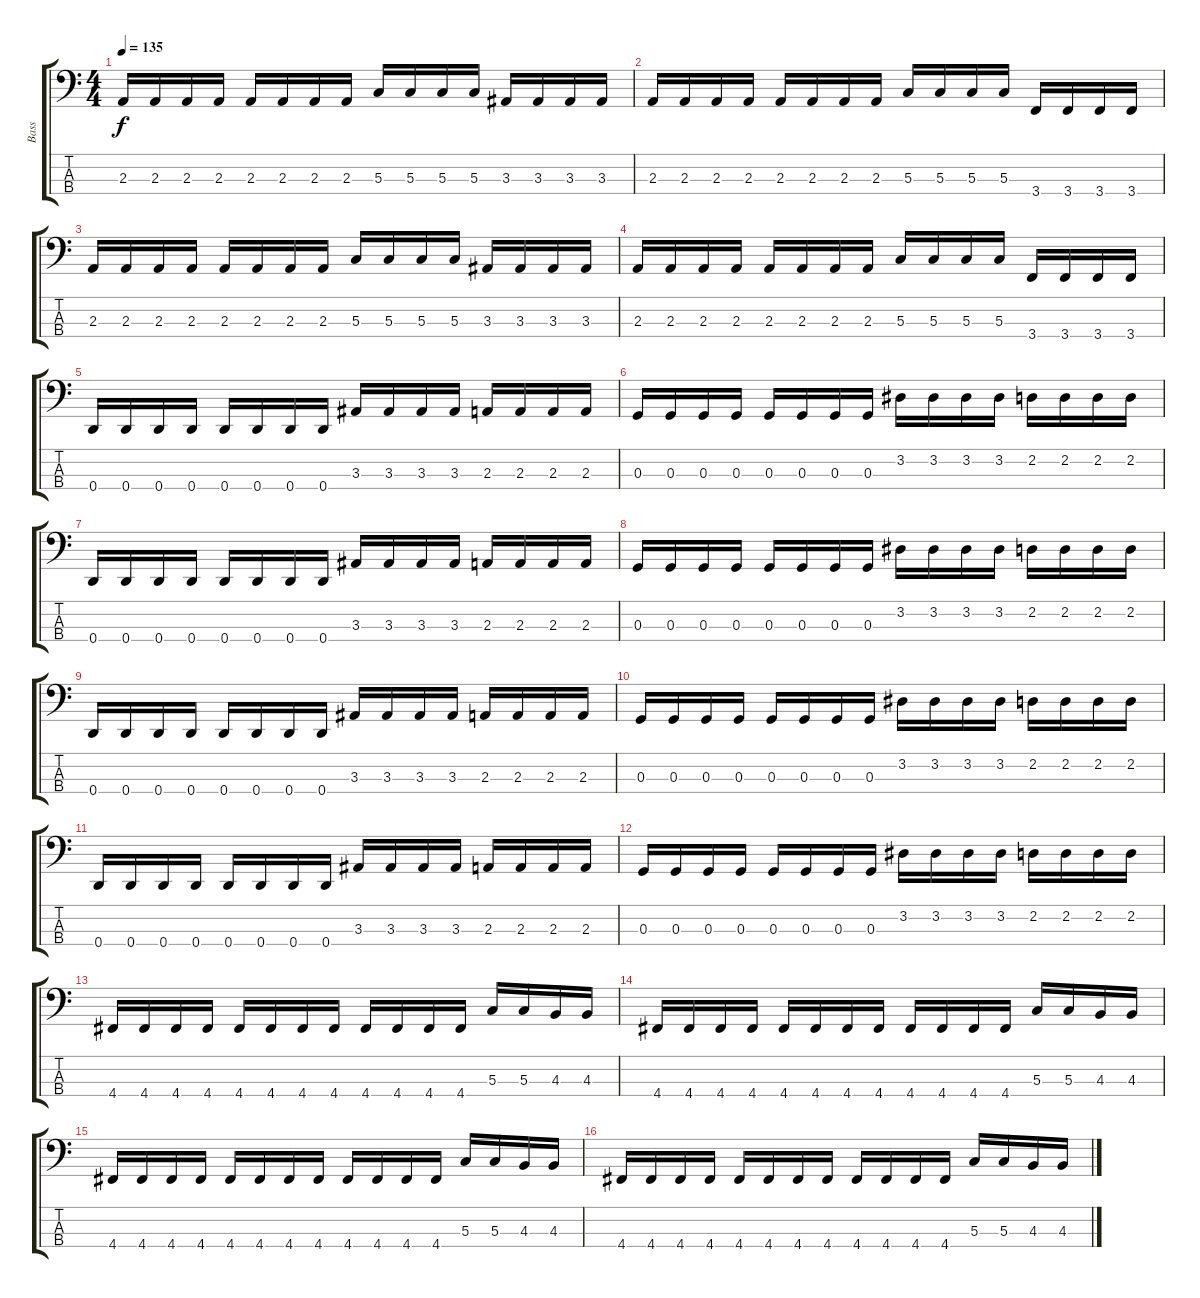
\track ("Bass" "Bass") {instrument electricbassfinger}
\staff {score tabs}
\tuning (F2 C2 G1 D1) {hide}
\ts (4 4)
\tempo 135
\clef f4
\ks c
2.3.16{dy f} 2.3.16 2.3.16 2.3.16 2.3.16 2.3.16 2.3.16 2.3.16 5.3.16 5.3.16 5.3.16 5.3.16 3.3.16 3.3.16 3.3.16 3.3.16 |
2.3.16 2.3.16 2.3.16 2.3.16 2.3.16 2.3.16 2.3.16 2.3.16 5.3.16 5.3.16 5.3.16 5.3.16 3.4.16 3.4.16 3.4.16 3.4.16 |
2.3.16 2.3.16 2.3.16 2.3.16 2.3.16 2.3.16 2.3.16 2.3.16 5.3.16 5.3.16 5.3.16 5.3.16 3.3.16 3.3.16 3.3.16 3.3.16 |
2.3.16 2.3.16 2.3.16 2.3.16 2.3.16 2.3.16 2.3.16 2.3.16 5.3.16 5.3.16 5.3.16 5.3.16 3.4.16 3.4.16 3.4.16 3.4.16 |
0.4.16 0.4.16 0.4.16 0.4.16 0.4.16 0.4.16 0.4.16 0.4.16 3.3.16 3.3.16 3.3.16 3.3.16 2.3.16 2.3.16 2.3.16 2.3.16 |
0.3.16 0.3.16 0.3.16 0.3.16 0.3.16 0.3.16 0.3.16 0.3.16 3.2.16 3.2.16 3.2.16 3.2.16 2.2.16 2.2.16 2.2.16 2.2.16 |
0.4.16 0.4.16 0.4.16 0.4.16 0.4.16 0.4.16 0.4.16 0.4.16 3.3.16 3.3.16 3.3.16 3.3.16 2.3.16 2.3.16 2.3.16 2.3.16 |
0.3.16 0.3.16 0.3.16 0.3.16 0.3.16 0.3.16 0.3.16 0.3.16 3.2.16 3.2.16 3.2.16 3.2.16 2.2.16 2.2.16 2.2.16 2.2.16 |
0.4.16 0.4.16 0.4.16 0.4.16 0.4.16 0.4.16 0.4.16 0.4.16 3.3.16 3.3.16 3.3.16 3.3.16 2.3.16 2.3.16 2.3.16 2.3.16 |
0.3.16 0.3.16 0.3.16 0.3.16 0.3.16 0.3.16 0.3.16 0.3.16 3.2.16 3.2.16 3.2.16 3.2.16 2.2.16 2.2.16 2.2.16 2.2.16 |
0.4.16 0.4.16 0.4.16 0.4.16 0.4.16 0.4.16 0.4.16 0.4.16 3.3.16 3.3.16 3.3.16 3.3.16 2.3.16 2.3.16 2.3.16 2.3.16 |
0.3.16 0.3.16 0.3.16 0.3.16 0.3.16 0.3.16 0.3.16 0.3.16 3.2.16 3.2.16 3.2.16 3.2.16 2.2.16 2.2.16 2.2.16 2.2.16 |
4.4.16 4.4.16 4.4.16 4.4.16 4.4.16 4.4.16 4.4.16 4.4.16 4.4.16 4.4.16 4.4.16 4.4.16 5.3.16 5.3.16 4.3.16 4.3.16 |
4.4.16 4.4.16 4.4.16 4.4.16 4.4.16 4.4.16 4.4.16 4.4.16 4.4.16 4.4.16 4.4.16 4.4.16 5.3.16 5.3.16 4.3.16 4.3.16 |
4.4.16 4.4.16 4.4.16 4.4.16 4.4.16 4.4.16 4.4.16 4.4.16 4.4.16 4.4.16 4.4.16 4.4.16 5.3.16 5.3.16 4.3.16 4.3.16 |
4.4.16 4.4.16 4.4.16 4.4.16 4.4.16 4.4.16 4.4.16 4.4.16 4.4.16 4.4.16 4.4.16 4.4.16 5.3.16 5.3.16 4.3.16 4.3.16
